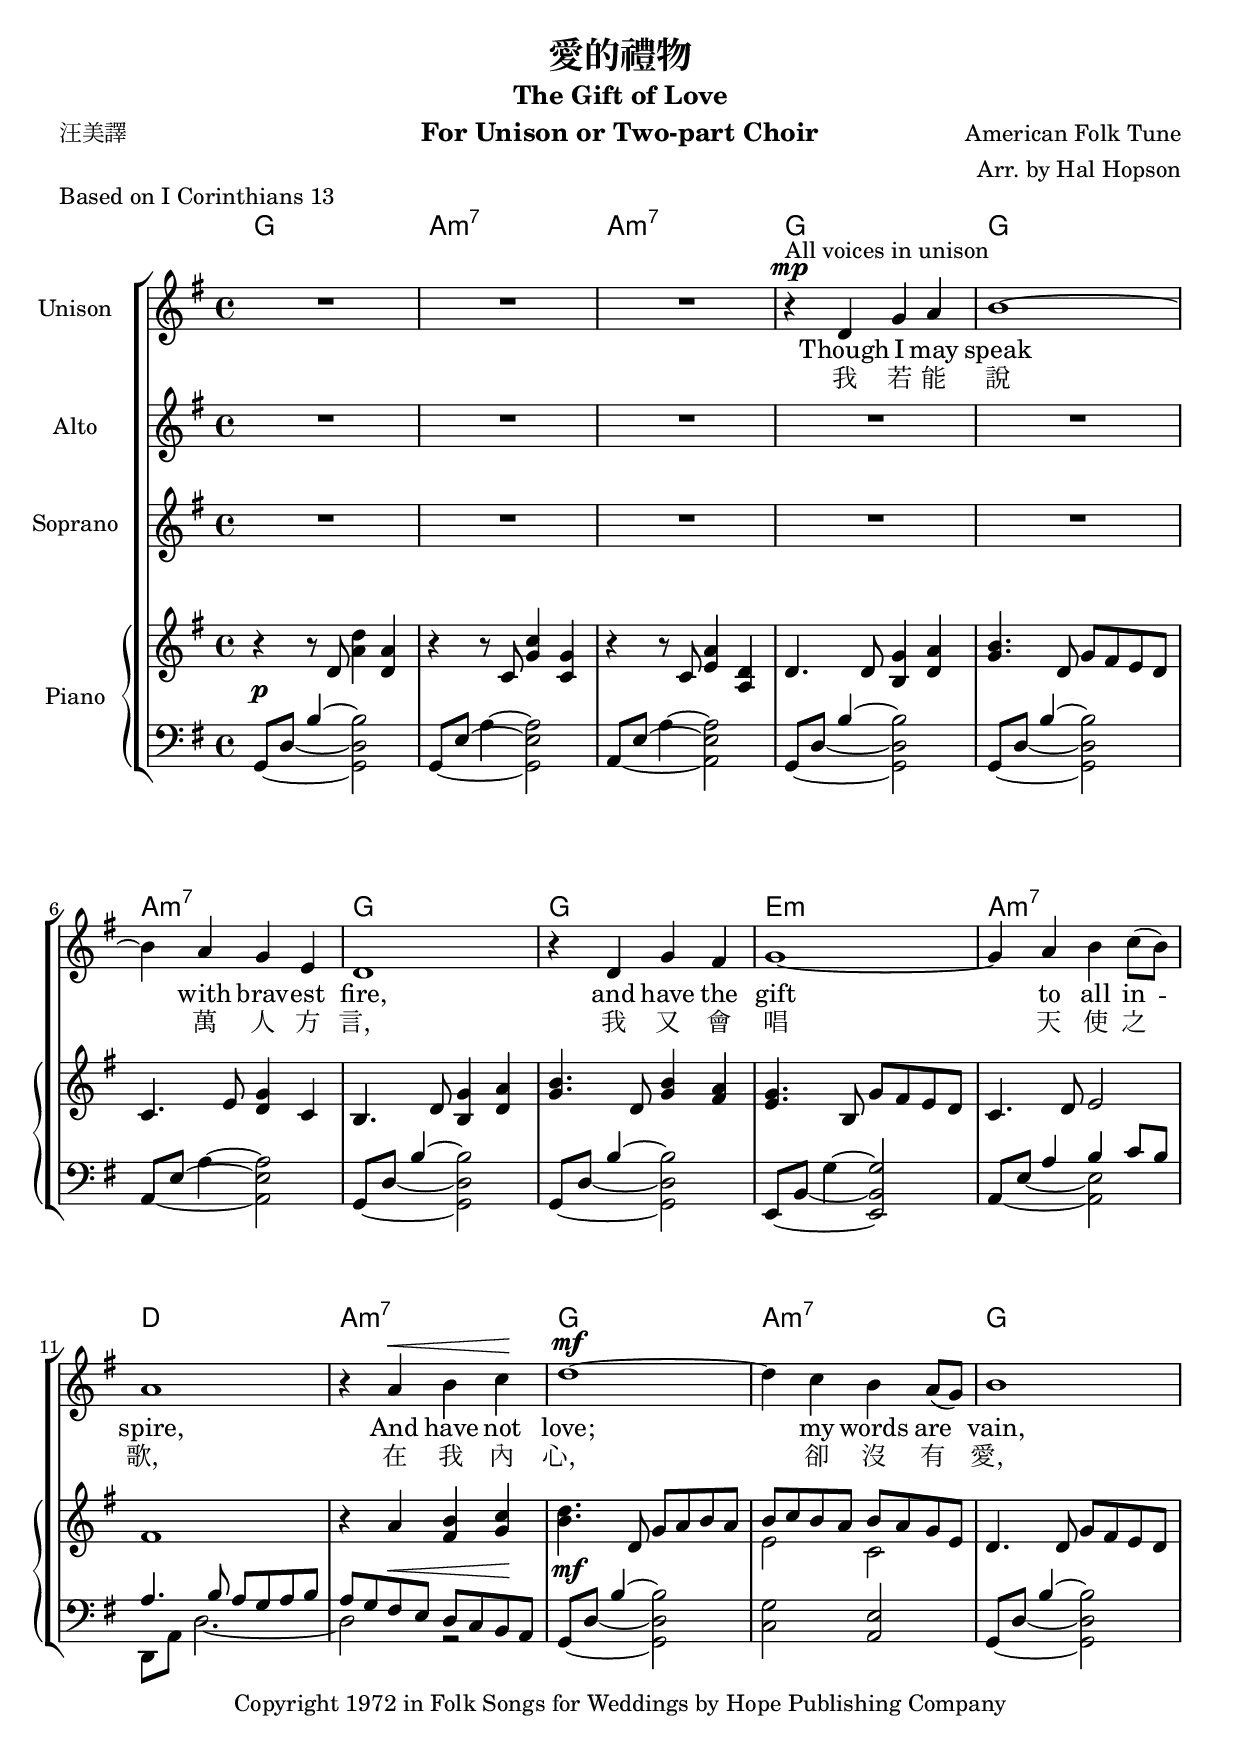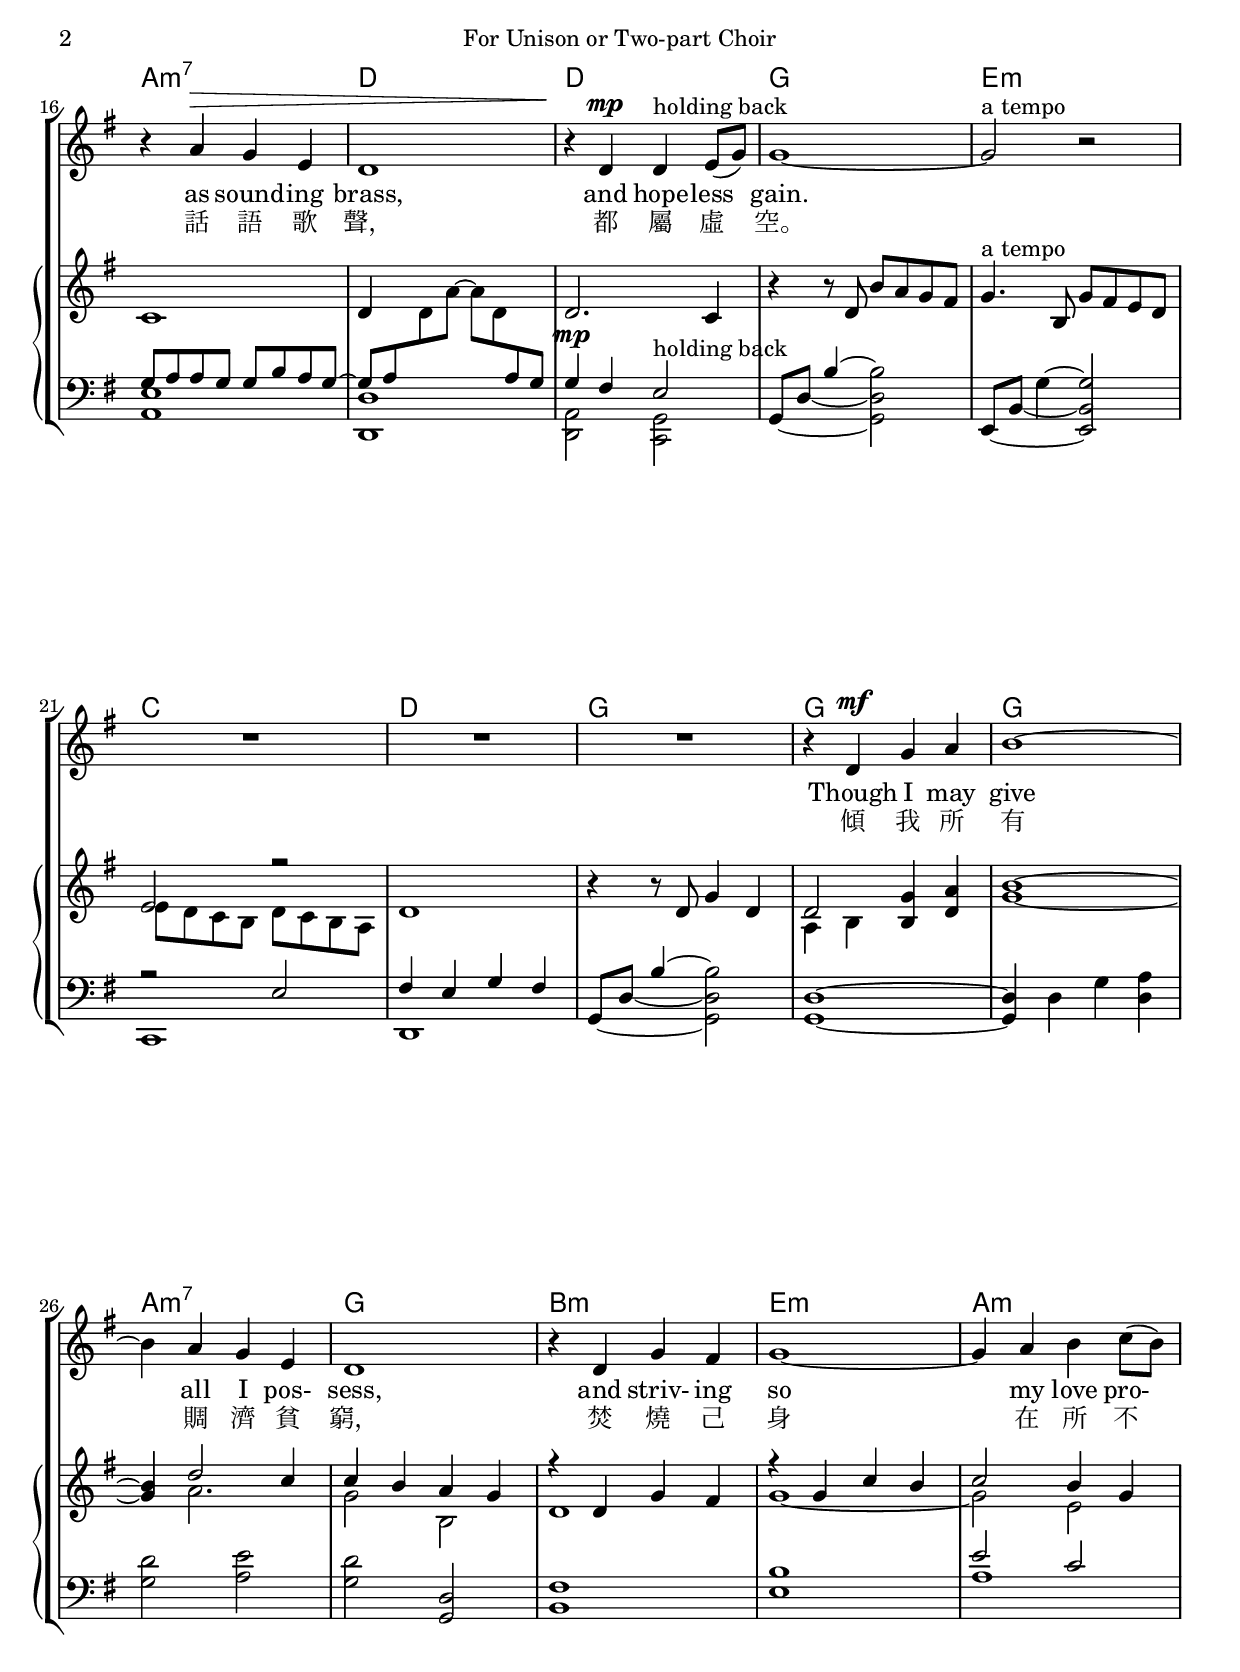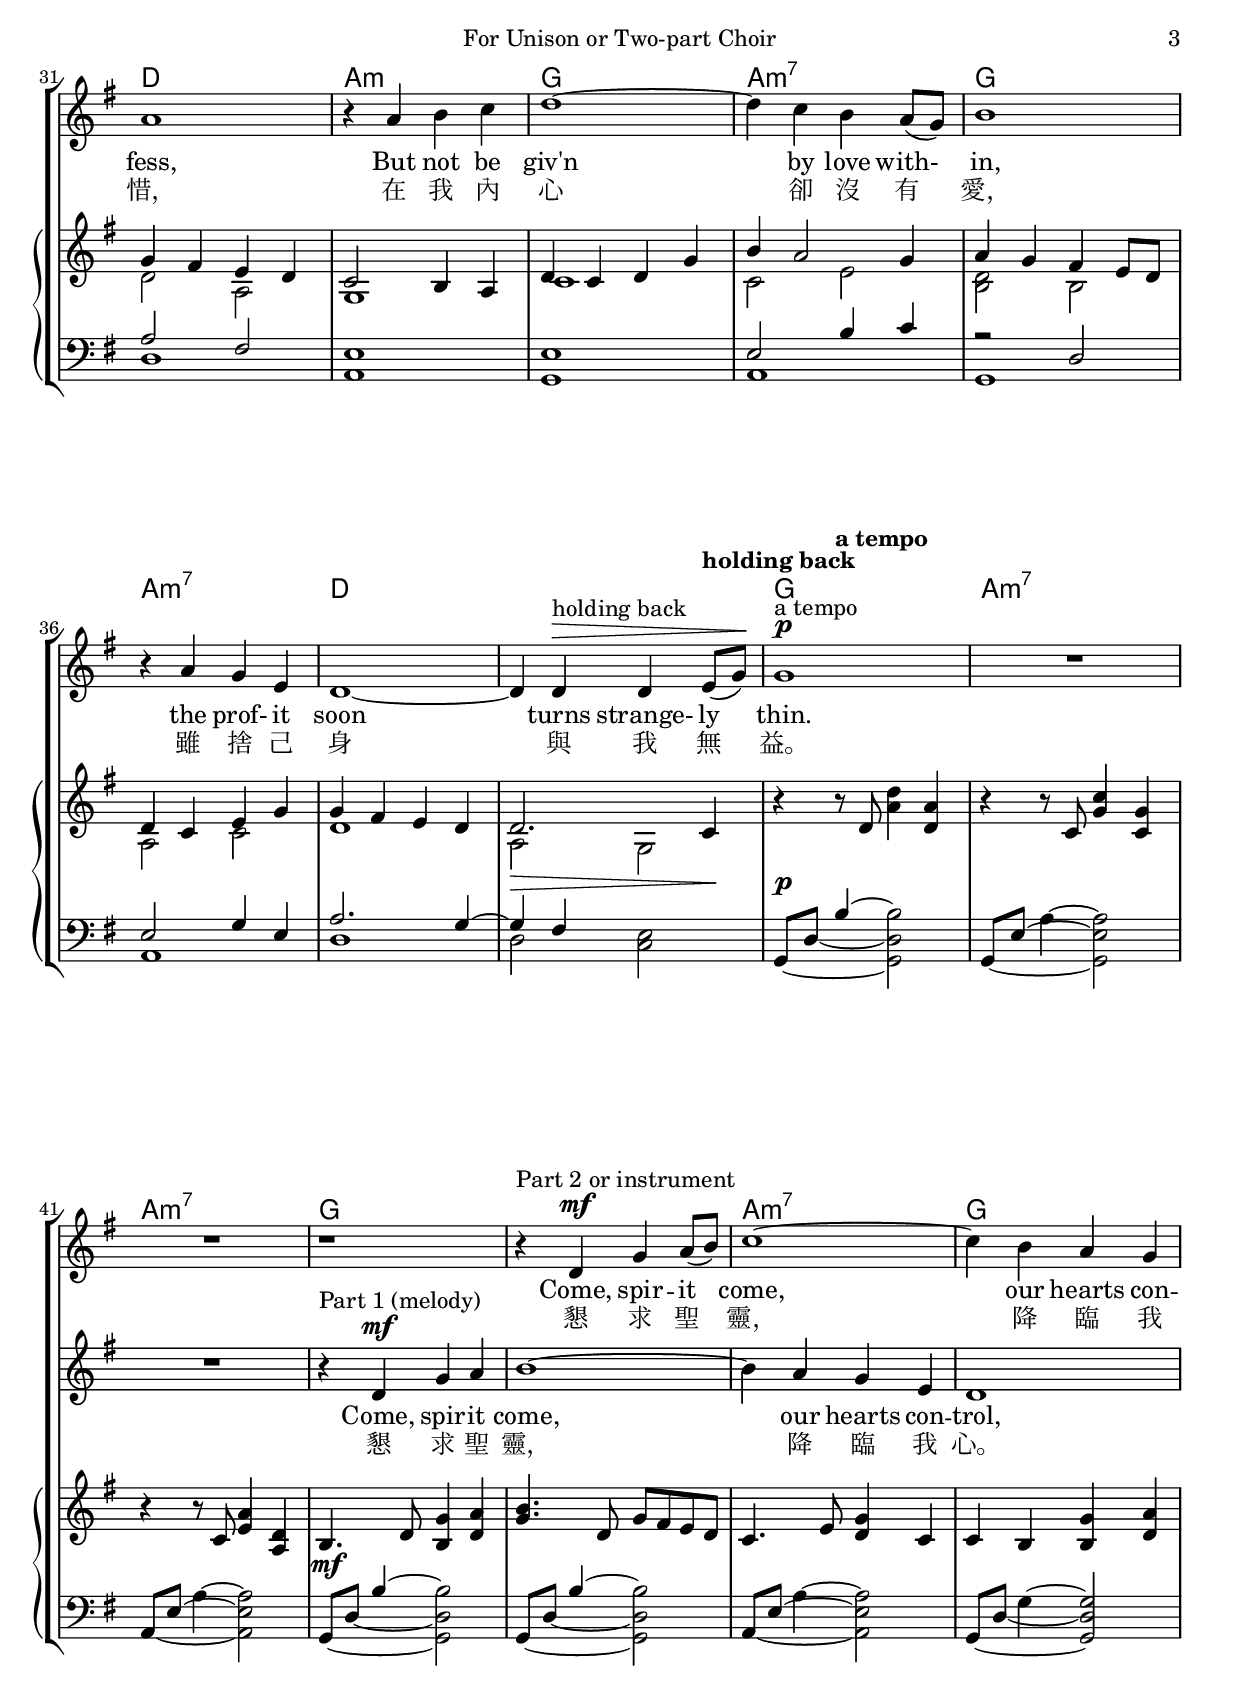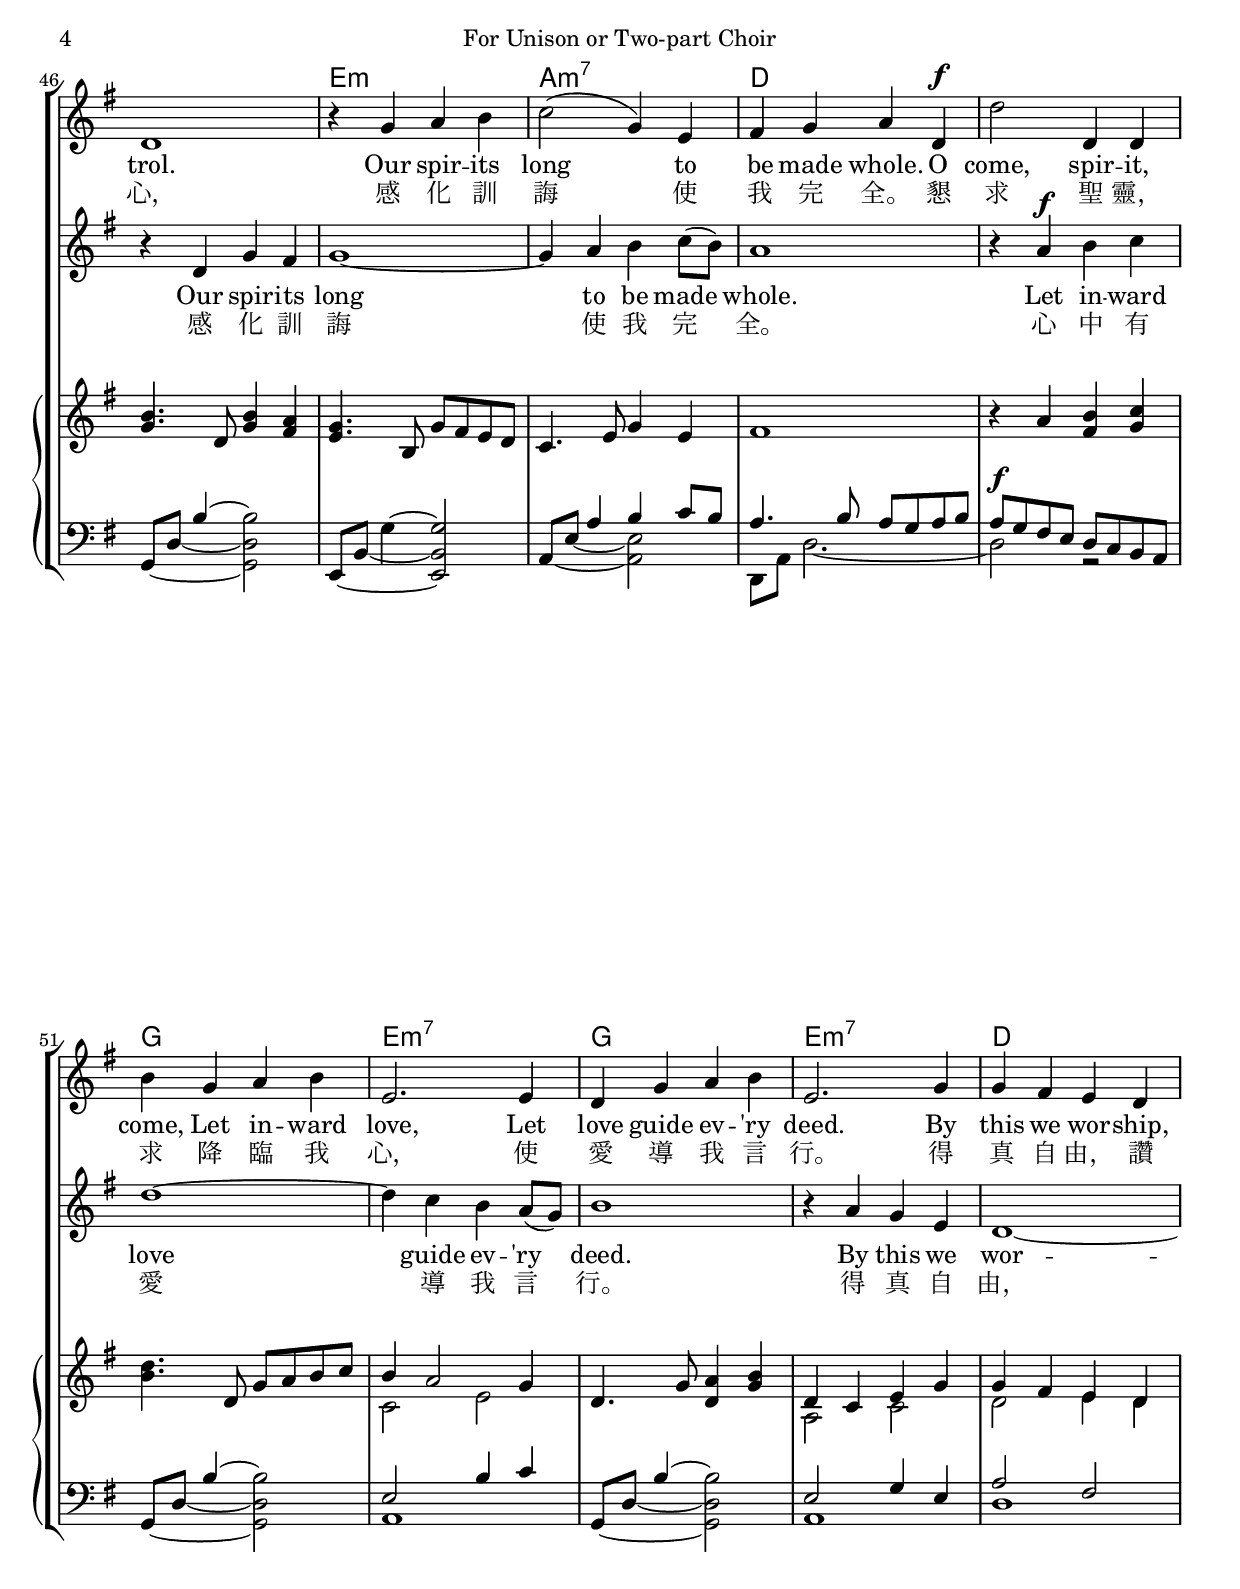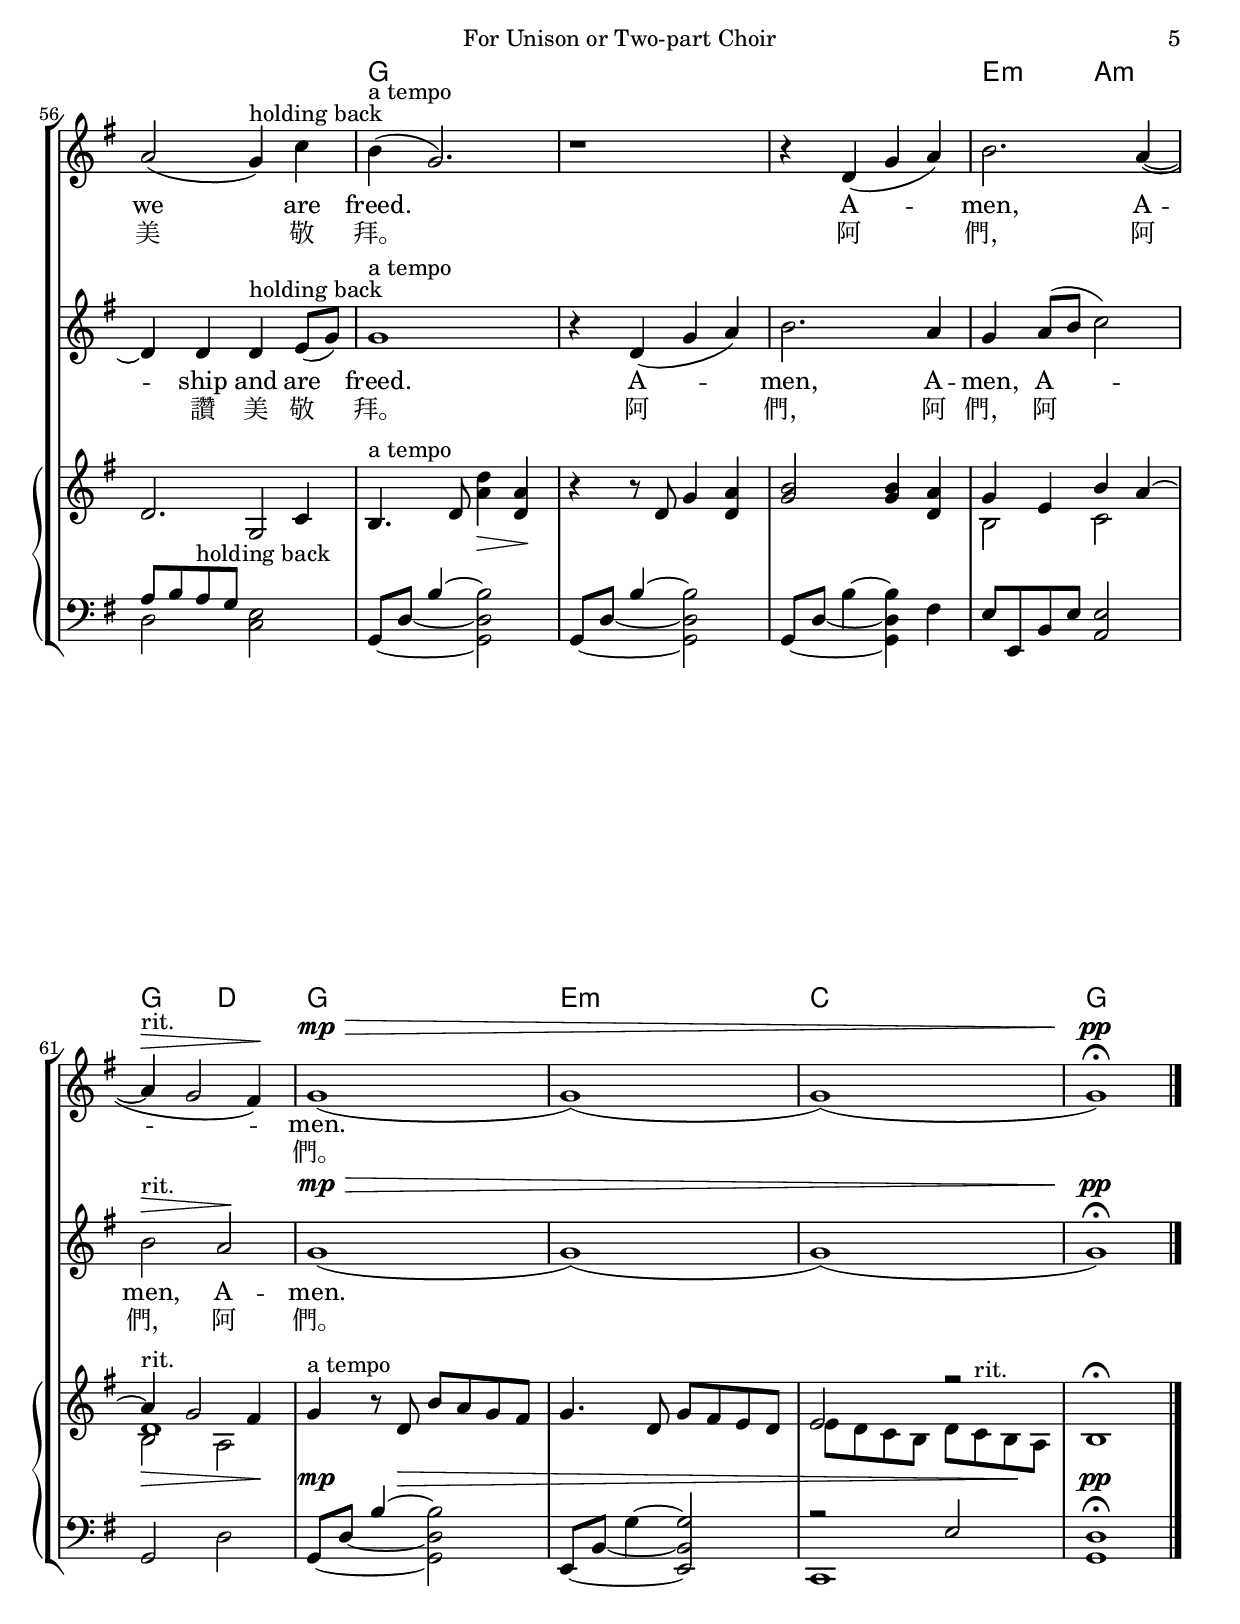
\version "2.18.2"

\header {
  title = "愛的禮物"
  subtitle = "The Gift of Love"
  instrument = "For Unison or Two-part Choir"
  composer = "American Folk Tune"
  arranger = "Arr. by Hal Hopson"
  poet = "汪美譯"
  piece = "Based on I Corinthians 13"
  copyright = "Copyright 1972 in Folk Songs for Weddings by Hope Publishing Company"
}

global = {
  \key g \major
  \time 4/4
}

unisonVoice = \relative c' {
  \global
  \dynamicUp
  \set noChordSymbol = ""

  R1*3

  {
    r4^"All voices in unison"\mp d g a b1~b4 a g e d1
    r4 d g fis g1~g4 a b c8(b8) a1
    r4 a\< b c\! d1\mf~d4 c b a8(g8) b1
    r4 a\> g e d1 r4\! d\mp d^"holding back" e8(g8) g1~g2^"a tempo" r2
  }

  R1*3

  {
    r4 d\mf g a b1~b4 a g e d1
    r4 d g fis g1~g4 a b c8(b8) a1
    r4 a b c d1~d4 c b a8(g8) b1
    r4 a g e d1~d4 d\>^"holding back" d e8(g8)\! g1\p^"a tempo"
  }

  R1*2
}

unisonVoiceLyrics = \lyricmode {
  <<
    \new Lyrics = "en" {
      Though I may speak __ with brav -- est fire,
      and have the gift __ to all in -- spire,
      And have not love; __ my words are __ vain,
      as sound -- ing brass, and hope -- less __ gain. __

      Though I may give all I pos- sess,
      and striv- ing so my love pro- fess,
      But not be giv'n by love with- in,
      the prof- it soon turns strange- ly thin.
    }
    \new Lyrics \with { alignBelowContext = #"en" } {
      我 若 能 說 萬 人 方 言，
      我 又 會 唱 天 使 之 歌，
      在 我 內 心， 卻 沒 有 愛，
      話 語 歌 聲， 都 屬 虛 空。

      傾 我 所 有 賙 濟 貧 窮，
      焚 燒 己 身 在 所 不 惜，
      在 我 內 心 卻 沒 有 愛，
      雖 捨 己 身 與 我 無 益。
    }
  >>
}

sopranoVoice = \relative c' {
  \global
  \dynamicUp

  R1*41

  {
    r4^"Part 1 (melody)" d\mf g a b1~b4 a g e d1
    r4 d g fis g1~g4 a b c8(b8) a1
    r4 a\f	 b c d1~d4 c b a8(g8) b1
    r4 a g e d1~d4 d d^"holding back" e8(g8) g1^"a tempo"
  }
  {
    r4 d(g a) b2. a4 g a8(b8 c2) b2\>^"rit." a\! g1\mp\>(g)(g)(g\fermata\pp)\!
  }
}

sopranoVoiceLyrics = \lyricmode {
  <<
    \new Lyrics = "en" {
      Come, spir -- it come, __ our hearts con -- trol,
      Our spir -- its long __ to be made __ whole.
      Let in -- ward love __ guide ev -- 'ry __ deed.
      By this we wor -- ship and are __ freed.

      A -- men, A -- men, A -- men, A -- men.
    }
    \new Lyrics \with { alignBelowContext = #"en" } {
      懇 求 聖 靈， 降 臨 我 心。
      感 化 訓 誨 使 我 完 全。
      心 中 有 愛 導 我 言 行。
      得 真 自 由， 讚 美 敬 拜。

      阿 們， 阿 們， 阿 們， 阿 們。
    }
  >>
}

altoVoice = \relative c' {
  \global
  \dynamicUp

  R1*41

  {
    r1
    r4^"Part 2 or instrument" d\mf g a8(b8) c1~c4 b a g d1
    r4 g a b c2(g4) e fis g a
    d,4\f d'2 d,4 d b' g a b e,2.
    e4 d g a b e,2.
    g4 g fis e d a'2(g4^"holding back") c b^"a tempo"(g2.)
  }
  {
    r1
    r4 d (g a) b2. a4(~a4\>^"rit." g2 fis4)\! g1\mp\>(g)(g)(g\fermata\pp)\!
  }
}

altoVoiceLyrics = \lyricmode {
  <<
    \new Lyrics = "en" {
      Come, spir -- it come, __ our hearts con -- trol.
      Our spir -- its long __ to be made whole.
      O come, spir -- it, come,
      Let in -- ward love, Let love guide ev -- 'ry deed.
      By this we wor -- ship, we __ are freed. __

      A -- men, A -- men.
    }
    \new Lyrics \with { alignBelowContext = #"en" } {
      懇 求 聖 靈， 降 臨 我 心，
      感 化 訓 誨 使 我 完 全。
      懇 求 聖 靈， 求 降 臨 我 心， 使 愛 導 我 言 行。
      得 真 自 由， 讚 美 敬 拜。

      阿 們， 阿 們。
    }
  >>
}

right = \relative c' {
  \global

  % P1
  r4 r8 d <a' d>4 <d, a'>
  r4 r8 c <g' c>4 <c, g'>
  r4 r8 c <e a>4 <a, d>
  d4. d8 <b g'>4 <d a'>
  <g b>4. d8 g fis e d
  c4. e8 <d g>4 c
  b4. d8 <b g'>4 <d a'>
  <g b>4. d8 <g b>4 <fis a>
  <e g>4. b8 g' fis e d
  c4. d8 e2

  % P2
  fis1
  r4 a <fis b> <g c>
  <b d>4. d,8 g a b a
  << {
    b8 c b a b a g e
  } \\ {
    e2 c
  } >>
  d4. d8 g fis e d
  c1
  d4 s s2
  d2. c4
  r4 r8 d b' a g fis
  g4.^"a tempo" b,8 g' fis e d
  << {
    e2 r2
  } \\ {
    e8 d c b d c b a
  } >>
  d1
  r4 r8 d g4 d
  << { d2 } \\ { a4 b } >> <b g'>4 <d a'>
  <g b>1~
  q4 << { d'2 c4 } \\ { a2. } >>

  % P3
  << {
    c4 b a g
    r4 d g fis
    r4 g c b
    c2 b4 g
    g4 fis e d
    c2 b4 a
    d4 c d g
    b4 a2 g4
    a4 g fis e8 d
    d4 c e g
    g4 fis e d
    d2.\tempo "holding back" c4
  } \\ {
    g'2 b,
    d1
    g1~
    g2 e
    d2 a
    g1
    c1
    c2 e
    <b d>2 b
    a2 c
    d1
    a2 g
  } >>
  r4\tempo "a tempo" r8 d' <a' d>4 <d, a'>
  r4 r8 c <g' c>4 <c, g'>
  r4 r8 c <e a>4 <a, d>
  b4. d8 <b g'>4 <d a'>
  <g b>4. d8 g fis e d
  c4. e8 <d g>4 c
  c4 b <b g'> <d a'>
  <g b>4. d8 <g b>4 <fis a>
  <e g>4. b8 g' fis e d
  c4. e8 g4 e
  fis1
  r4 a <fis b> <g c>
  <b d>4. d,8 g a b c
  << { b4 a2 g4 } \\ { c,2 e } >>
  d4. g8 <d a'>4 <g b>
  << {
    d4 c e g
    g4 fis e d
    d2. c4
  } \\ {
    a2 c
    d2 e4 d
    \change Staff = "left" \stemUp a8 b a^"holding back" g \stemNeutral
    \change Staff = "right" g2
  } >>
  b4.^"a tempo" d8 <a' d>4 <d, a'>
  r4 r8 d g4 <d a'>
  <g b>2 q4 <d a'>4
  << {
    g4 e b' a~
    a4^"rit." g2 fis4
  } \\ {
    b,2 c
    b a
  } \\ {
    s1 d1
  } >>
  g4^"a tempo" r8 d b' a g fis
  g4. d8 g fis e d
  << { e2 r2 } \\ { e8 d c b d c^"rit." b a } >>
  b1\fermata
}

left-g-major-bar = \relative c {
  \set tieWaitForNote = ##t
  g8~ d'~ \stemUp b'4~ \stemNeutral <g, d' b'>2
}

left = \relative c {
  \global
  \set tieWaitForNote = ##t

  % P1
  \left-g-major-bar
  g8~ e'~ a4~ <g, e' a>2
  a8~ e'~ a4~ <a, e' a>2
  \left-g-major-bar
  \left-g-major-bar
  a8~ e'~ a4~ <a, e' a>2
  \left-g-major-bar
  \left-g-major-bar
  e8~ b'~ g'4~ <e, b' g'>2
  << {
    s4 a'4 b c8 b
  } \\ {
    \set tieWaitForNote = ##t
    \stemUp
    a,8~ e'~ s4
    \stemDown
    <a, e'>2
  } >>
  \stemNeutral

  % P2
  << {
    a'4. b8 a g a b
    a8 g fis e d c b a
  } \\ {
    d,8 a' d2.~
    d2 r2
  } >>
  \left-g-major-bar
  <c g'>2 <a e'>
  \left-g-major-bar
  << {
    g'8 a a g g b a g~
    g8 a \change Staff = "right" \stemDown d a'~ a d, \change Staff = "left" \stemUp a g
    g4 fis e2 ^"holding back"
  } \\ {
    <a, e'>1
    <d, d'>1
    <d a'>2 <c g'>
  } >>
  \left-g-major-bar
  e8~ b'~ g'4~ <e, b' g'>2
  << { r2 e' fis4 e g fis } \\ { c,1 d } >>
  \left-g-major-bar
  <g d'>1~
  q4 d' g <d a'>
  <g d'>2 <a e'>

  % P3
  <g d'>2 <g, d'>
  <b fis'>1
  <e b'>1
  << { e'2 c a fis } \\ { a1 d, } >>
  <a e'>1
  <g e'>1
  << {
    e'2 b'4 c
    r2 d,
    e2 g4 e
    a2. g4~
    g4 fis
  } \\ {
    a,1
    g1
    a1
    d1
    d2
  } >> <c e>2
  \left-g-major-bar
  g8~ e'~ a4~ <g, e' a>2
  a8~ e'~ a4~ <a, e' a>2

  % P4
  \left-g-major-bar
  \left-g-major-bar
  a8~ e'~ a4~ <a, e' a>2
  g8~ d'~ g4~ <g, d' g>2
  \left-g-major-bar
  e8~ b'~ g'4~ <e, b' g'>2
  << {
    s4 a'4 b c8 b
    a4. b8 a g a b
    a8 g fis e d c b a
  } \\ {
    \set tieWaitForNote = ##t
    \stemUp
    a8~ e'~ s4
    \stemDown
    <a, e'>2
    d,8 a' d2.~
    d2 r2
  } >>
  \stemNeutral
  \left-g-major-bar
  << { e2 b'4 c } \\ { a,1 } >>
  \left-g-major-bar

  % P5
  << {
    e'2 g4 e
    a2 fis
  } \\ {
    a,1
    d1
    d2
  } >>
  <c e>2
  \left-g-major-bar
  \left-g-major-bar
  g8~ d'~ b'4~ <g, d' b'>4 fis'
  e8 e, b' e <a, e'>2
  g2 d'
  \left-g-major-bar
  e,8~ b'~ g'4~ <e, b' g'>2
  << { r2 e' } \\ { c,1 } >>
  <g' d'>1\fermata
}

holding-back = \markup { "holding back" }
dynamics = {
  s1\p s1*10 s4 s2\< s4\! s1\mf s1*4 s1\mp
  s1*19 s2.\> s4\! s1\p s1*2
  s1\mf s1*7
  s1\f s1*6
  s2 s4\> s4\! s1*3 s2.\> s4\! s4.\mp s8\> s2 s1 s2. s4\! s1\pp

}

chordNames = {
  \chordmode {
    \global
    \set noChordSymbol = ""

    g a:m7 a:m7

    {
      g g a:m7 g
      g e:m a:m7 d
      a:m7 g a:m7 g
      a:m7 d d g e:m
    }

    c d g

    {
      g g a:m7 g
      b:m e:m a:m d
      a:m g a:m7 g
      a:m7 d1*2 g1
    }

    a:m7 a:m7

    {
      g1*2 a1:m7 g1*2
      e1:m a:m7 d1*2
      g1 e:m7 g
      e:m7 d1*2 g1
    }

    s1*2

    {
      e2:m a2:m g2 d2
      g1 e:m c g
    }
  }
}

\score {
  \new ChoirStaff <<
    % Chord
    \new ChordNames { \chordNames }

    % Unison
    \new Staff \with {
      instrumentName = "Unison"
      midiInstrument = "choir aahs"
    } {
      \new Voice = "unison" {
        \unisonVoice
      }
    }
    \new Lyrics = "unison"
    \context Lyrics = "unison" {
      \lyricsto "unison" {
        \unisonVoiceLyrics
      }
    }

    % Alto
    \new Staff \with {
      instrumentName = "Alto"
      midiInstrument = "choir aahs"
    } {
      \new Voice = "alto" {
        \altoVoice
      }
    }
    \new Lyrics = "alto"
    \context Lyrics = "alto" {
      \lyricsto "alto" {
        \altoVoiceLyrics
      }
    }

    % Soprano
    \new Staff \with {
      instrumentName = "Soprano"
      midiInstrument = "choir aahs"
    } {
      \new Voice = "soprano" {
        \sopranoVoice
      }
    }
    \new Lyrics = "soprano"
    \context Lyrics = "soprano" {
      \lyricsto "soprano" {
        \sopranoVoiceLyrics
      }
    }

    % Piano
    \new PianoStaff \with {
      instrumentName = "Piano"
    } <<
      \new Staff = "right" \with {
        midiInstrument = "acoustic grand"
      } { \right \bar "|." }
      \new Dynamics = "Dynamics_pf" \dynamics
      \new Staff = "left" \with {
        midiInstrument = "acoustic grand"
      } { \clef bass \left \bar "|." }
    >>
  >>

  \layout {
    \context {
      \Staff
      \RemoveEmptyStaves
    }
  }
  \midi {
    \tempo 4=100
    \context {
      \ChordNameVoice \remove Note_performer
    }
  }
}
